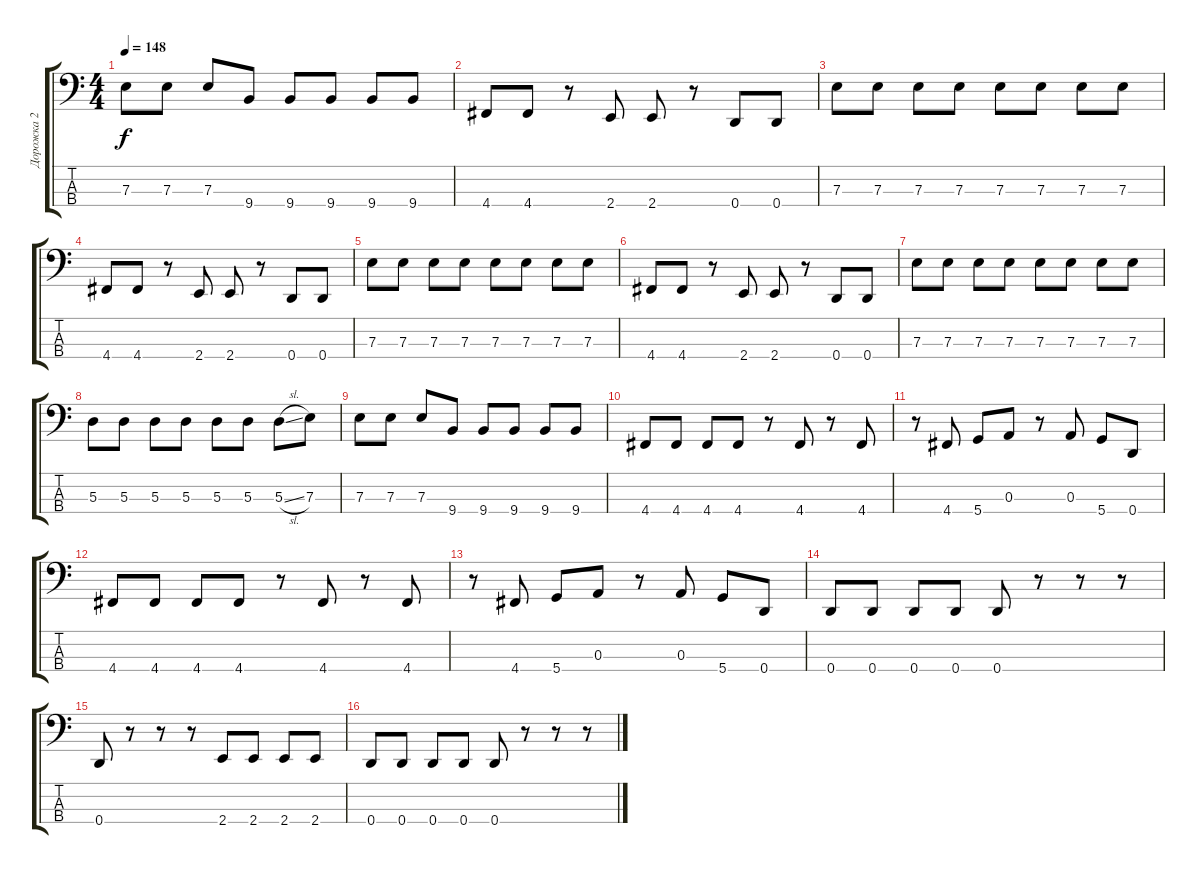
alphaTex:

\track ("Дорожка 2" "Дорожка 2") {instrument electricbasspick}
\staff {score tabs}
\tuning (G2 D2 A1 D1) {hide}
\ts (4 4)
\tempo 148
\clef f4
\ks c
7.3.8{dy f} 7.3.8 7.3.8 9.4.8 9.4.8 9.4.8 9.4.8 9.4.8 |
4.4.8 4.4.8 r.8 2.4.8 2.4.8 r.8 0.4.8 0.4.8 |
7.3.8 7.3.8 7.3.8 7.3.8 7.3.8 7.3.8 7.3.8 7.3.8 |
4.4.8 4.4.8 r.8 2.4.8 2.4.8 r.8 0.4.8 0.4.8 |
7.3.8 7.3.8 7.3.8 7.3.8 7.3.8 7.3.8 7.3.8 7.3.8 |
4.4.8 4.4.8 r.8 2.4.8 2.4.8 r.8 0.4.8 0.4.8 |
7.3.8 7.3.8 7.3.8 7.3.8 7.3.8 7.3.8 7.3.8 7.3.8 |
5.3.8 5.3.8 5.3.8 5.3.8 5.3.8 5.3.8 5.3{sl}.8 7.3.8 |
7.3.8 7.3.8 7.3.8 9.4.8 9.4.8 9.4.8 9.4.8 9.4.8 |
4.4.8 4.4.8 4.4.8 4.4.8 r.8 4.4.8 r.8 4.4.8 |
r.8 4.4.8 5.4.8 0.3.8 r.8 0.3.8 5.4.8 0.4.8 |
4.4.8 4.4.8 4.4.8 4.4.8 r.8 4.4.8 r.8 4.4.8 |
r.8 4.4.8 5.4.8 0.3.8 r.8 0.3.8 5.4.8 0.4.8 |
0.4.8 0.4.8 0.4.8 0.4.8 0.4.8 r.8 r.8 r.8 |
0.4.8 r.8 r.8 r.8 2.4.8 2.4.8 2.4.8 2.4.8 |
0.4.8 0.4.8 0.4.8 0.4.8 0.4.8 r.8 r.8 r.8
